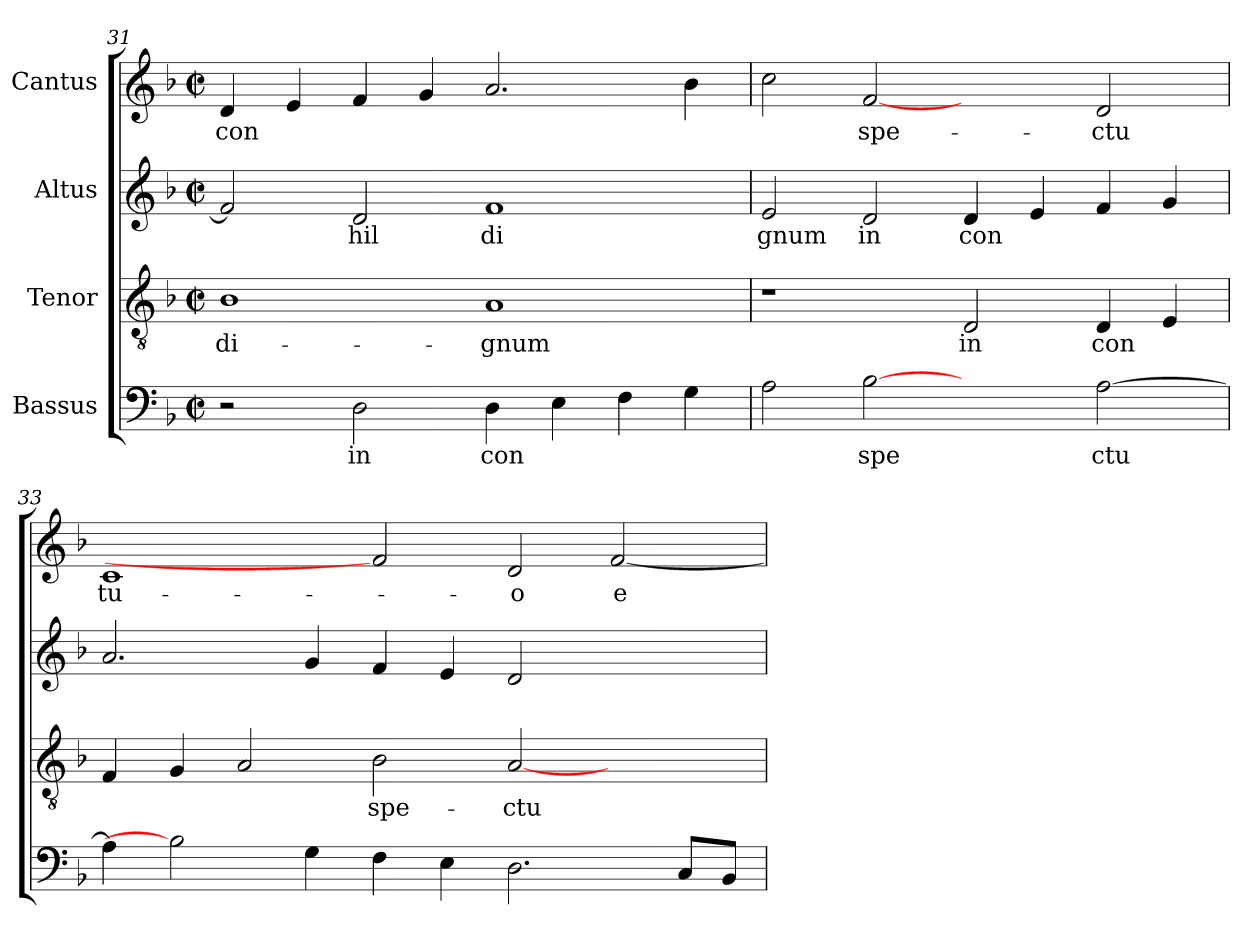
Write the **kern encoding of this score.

**kern	**text	**kern	**text	**kern	**text	**kern	**text
*part4	*part4	*part3	*part3	*part2	*part2	*part1	*part1
*staff4	*staff4	*staff3	*staff3	*staff2	*staff2	*staff1	*staff1
*I"Bassus	*	*I"Tenor	*	*I"Altus	*	*I"Cantus	*
*clefF4	*	*clefGv2	*	*clefG2	*	*clefG2	*
*k[b-]	*	*k[b-]	*	*k[b-]	*	*k[b-]	*
*F:	*	*F:	*	*F:	*	*F:	*
*M2/2	*	*M2/2	*	*M2/2	*	*M2/2	*
*met(c|)	*	*met(c|)	*	*met(c|)	*	*met(c|)	*
=31	=31	=31	=31	=31	=31	=31	=31
!	!	!	!LO:LY:b:cj	!	!LO:LY:b:cj	!	!LO:LY:b:cj
2r	.	1B-	di-	2f/]	.	4d/	con-
!	!	!	!	!	!	!	!LO:LY:b:cj
.	.	.	.	.	.	4e/	--
!	!LO:LY:b:cj	!	!	!	!LO:LY:b:cj	!	!LO:LY:b:cj
2D\	in	.	.	2d/	hil	4f/	--
!	!	!	!	!	!	!	!LO:LY:b:cj
.	.	.	.	.	.	4g/	--
!	!LO:LY:b:cj	!	!LO:LY:b:cj	!	!LO:LY:b:cj	!	!LO:LY:b:cj
4D\	con	1A	-gnum	1f	di	2.a/	--
!	!LO:LY:b:cj	!	!	!	!	!	!
4E\	.	.	.	.	.	.	.
!	!LO:LY:b:cj	!	!	!	!	!	!
4F\	.	.	.	.	.	.	.
!	!LO:LY:b:cj	!	!	!	!	!	!LO:LY:b:cj
4G\	.	.	.	.	.	4b-\	--
=32	=32	=32	=32	=32	=32	=32	=32
!	!LO:LY:b:cj	!	!	!	!LO:LY:b:cj	!	!LO:LY:b:cj
2A\	.	1r	.	2e/	gnum	2cc\	--
!	!LO:LY:b:cj	!	!	!	!LO:LY:b:cj	!	!LO:LY:b:cj
[2B-	spe	.	.	2d/	in	[2f	-spe-
!	!	!	!LO:LY:b:cj	!	!LO:LY:b:cj	!	!
2ryy	.	2D/	in	4d/	con	2ryy	.
!	!	!	!	!	!LO:LY:b:cj	!	!
.	.	.	.	4e/	.	.	.
!	!LO:LY:b:cj	!	!LO:LY:b:cj	!	!LO:LY:b:cj	!	!LO:LY:b:cj
[>2A\	ctu	4D/	con-	4f/	.	2d/	-ctu
!	!	!	!LO:LY:b:cj	!	!LO:LY:b:cj	!	!
.	.	4E/	--	4g/	.	.	.
=33	=33	=33	=33	=33	=33	=33	=33
!	!LO:LY:b:cj	!	!LO:LY:b:cj	!	!LO:LY:b:cj	!	!LO:LY:b:cj
4A\]	.	4F/	--	2.a/	.	1c	tu-
!	!	!	!LO:LY:b:cj	!	!	!	!
2B-]	.	4G/	--	.	.	.	.
!	!	!	!LO:LY:b:cj	!	!	!	!
.	.	2A/	--	.	.	.	.
!	!LO:LY:b:cj	!	!	!	!LO:LY:b:cj	!	!
4G\	.	.	.	4g/	.	.	.
!	!LO:LY:b:cj	!	!LO:LY:b:cj	!	!LO:LY:b:cj	!	!
4F\	.	2B-\	-spe-	4f/	.	2f]	.
!	!LO:LY:b:cj	!	!	!	!LO:LY:b:cj	!	!
4E\	.	.	.	4e/	.	.	.
!	!LO:LY:b:cj	!	!LO:LY:b:cj	!	!LO:LY:b:cj	!	!LO:LY:b:cj
2.D\	.	[<2A/	-ctu	2d/	.	2d/	-o
!	!	!	!	!	!	!	!LO:LY:b:cj
.	.	2ryy	.	2ryy	.	[<2f/	e-
!	!LO:LY:b:cj	!	!	!	!	!	!
8C/L	.	.	.	.	.	.	.
!	!LO:LY:b:cj	!	!	!	!	!	!
8BB-/J	.	.	.	.	.	.	.
=	=	=	=	=	=	=	=
*-	*-	*-	*-	*-	*-	*-	*-
